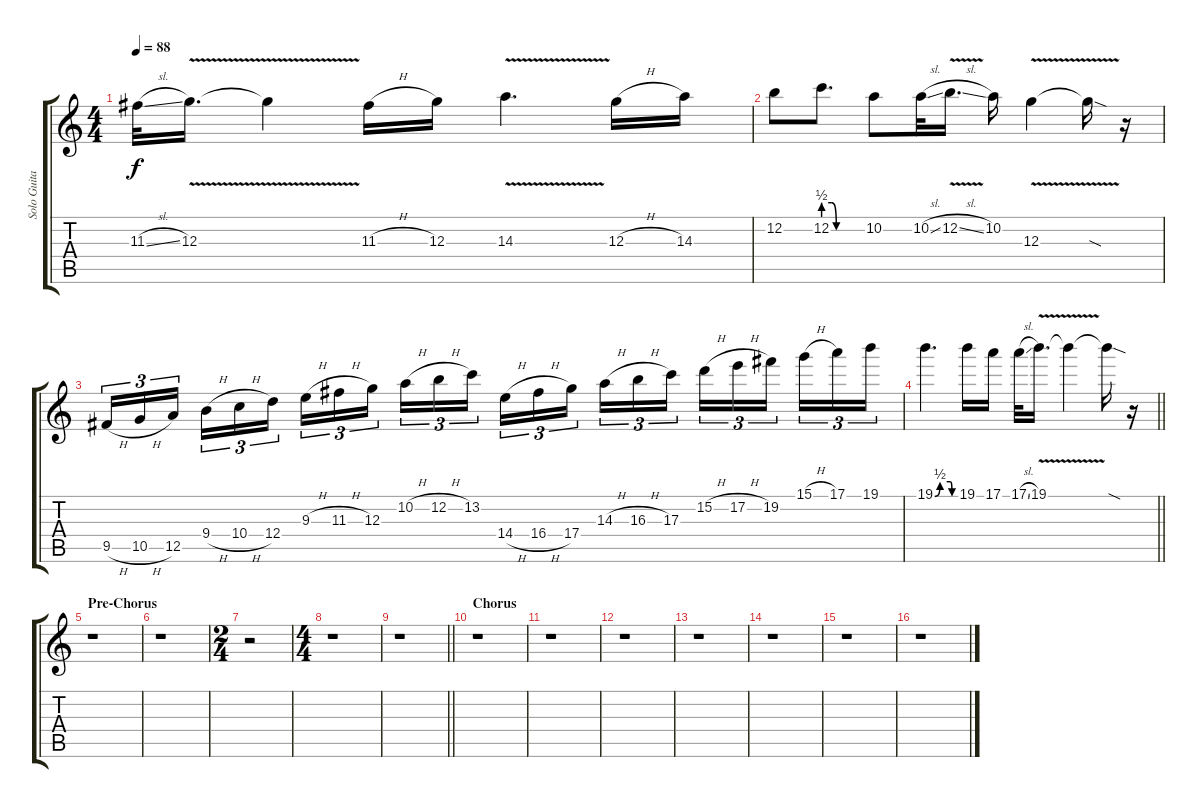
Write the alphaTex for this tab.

\track ("Solo Guitar" "Solo Guita") {instrument overdrivenguitar}
\staff {score tabs}
\tuning (E4 B3 G3 D3 A2 E2) {hide}
\ts (4 4)
\tempo 88
\clef g2
\ks c
11.3{sl}.32{dy f} 12.3{v}.16{d} 12.3{t}.4 11.3{h}.16 12.3.16 14.3{v}.4{d} 12.3{h}.16 14.3.16 |
12.2.8 12.2{be (custom 0 2 13 2 20 0 60 0)}.8{d} 10.2.8 10.2{sl}.32 12.2{v sl}.16{d} 10.2.16 12.3{v}.4 12.3{sod t}.16 r.16 |
9.5{h}.16{tu (3 2)} 10.5{h}.16{tu (3 2)} 12.5.16{tu (3 2) beam splitsecondary} 9.4{h}.16{tu (3 2)} 10.4{h}.16{tu (3 2)} 12.4.16{tu (3 2)} 9.3{h}.16{tu (3 2)} 11.3{h}.16{tu (3 2)} 12.3.16{tu (3 2) beam splitsecondary} 10.2{h}.16{tu (3 2)} 12.2{h}.16{tu (3 2)} 13.2.16{tu (3 2)} 14.4{h}.16{tu (3 2)} 16.4{h}.16{tu (3 2)} 17.4.16{tu (3 2) beam splitsecondary} 14.3{h}.16{tu (3 2)} 16.3{h}.16{tu (3 2)} 17.3.16{tu (3 2)} 15.2{h}.16{tu (3 2)} 17.2{h}.16{tu (3 2)} 19.2.16{tu (3 2) beam splitsecondary} 15.1{h}.16{tu (3 2)} 17.1.16{tu (3 2)} 19.1.16{tu (3 2)} |
\barLineRight lightlight
19.1{be (custom 0 0 15 2 45 2 50 0 60 0)}.4{d} 19.1.16 17.1.16 17.1{sl}.32 19.1{v}.16{d} 19.1{t}.4 19.1{sod t}.16 r.16 |
\section ("" "Pre-Chorus")
r.1 |
r.1 |
\ts (2 4)
r.2 |
\ts (4 4)
r.1 |
\barLineRight lightlight
r.1 |
\section ("" "Chorus")
r.1 |
r.1 |
r.1 |
r.1 |
r.1 |
r.1 |
r.1
